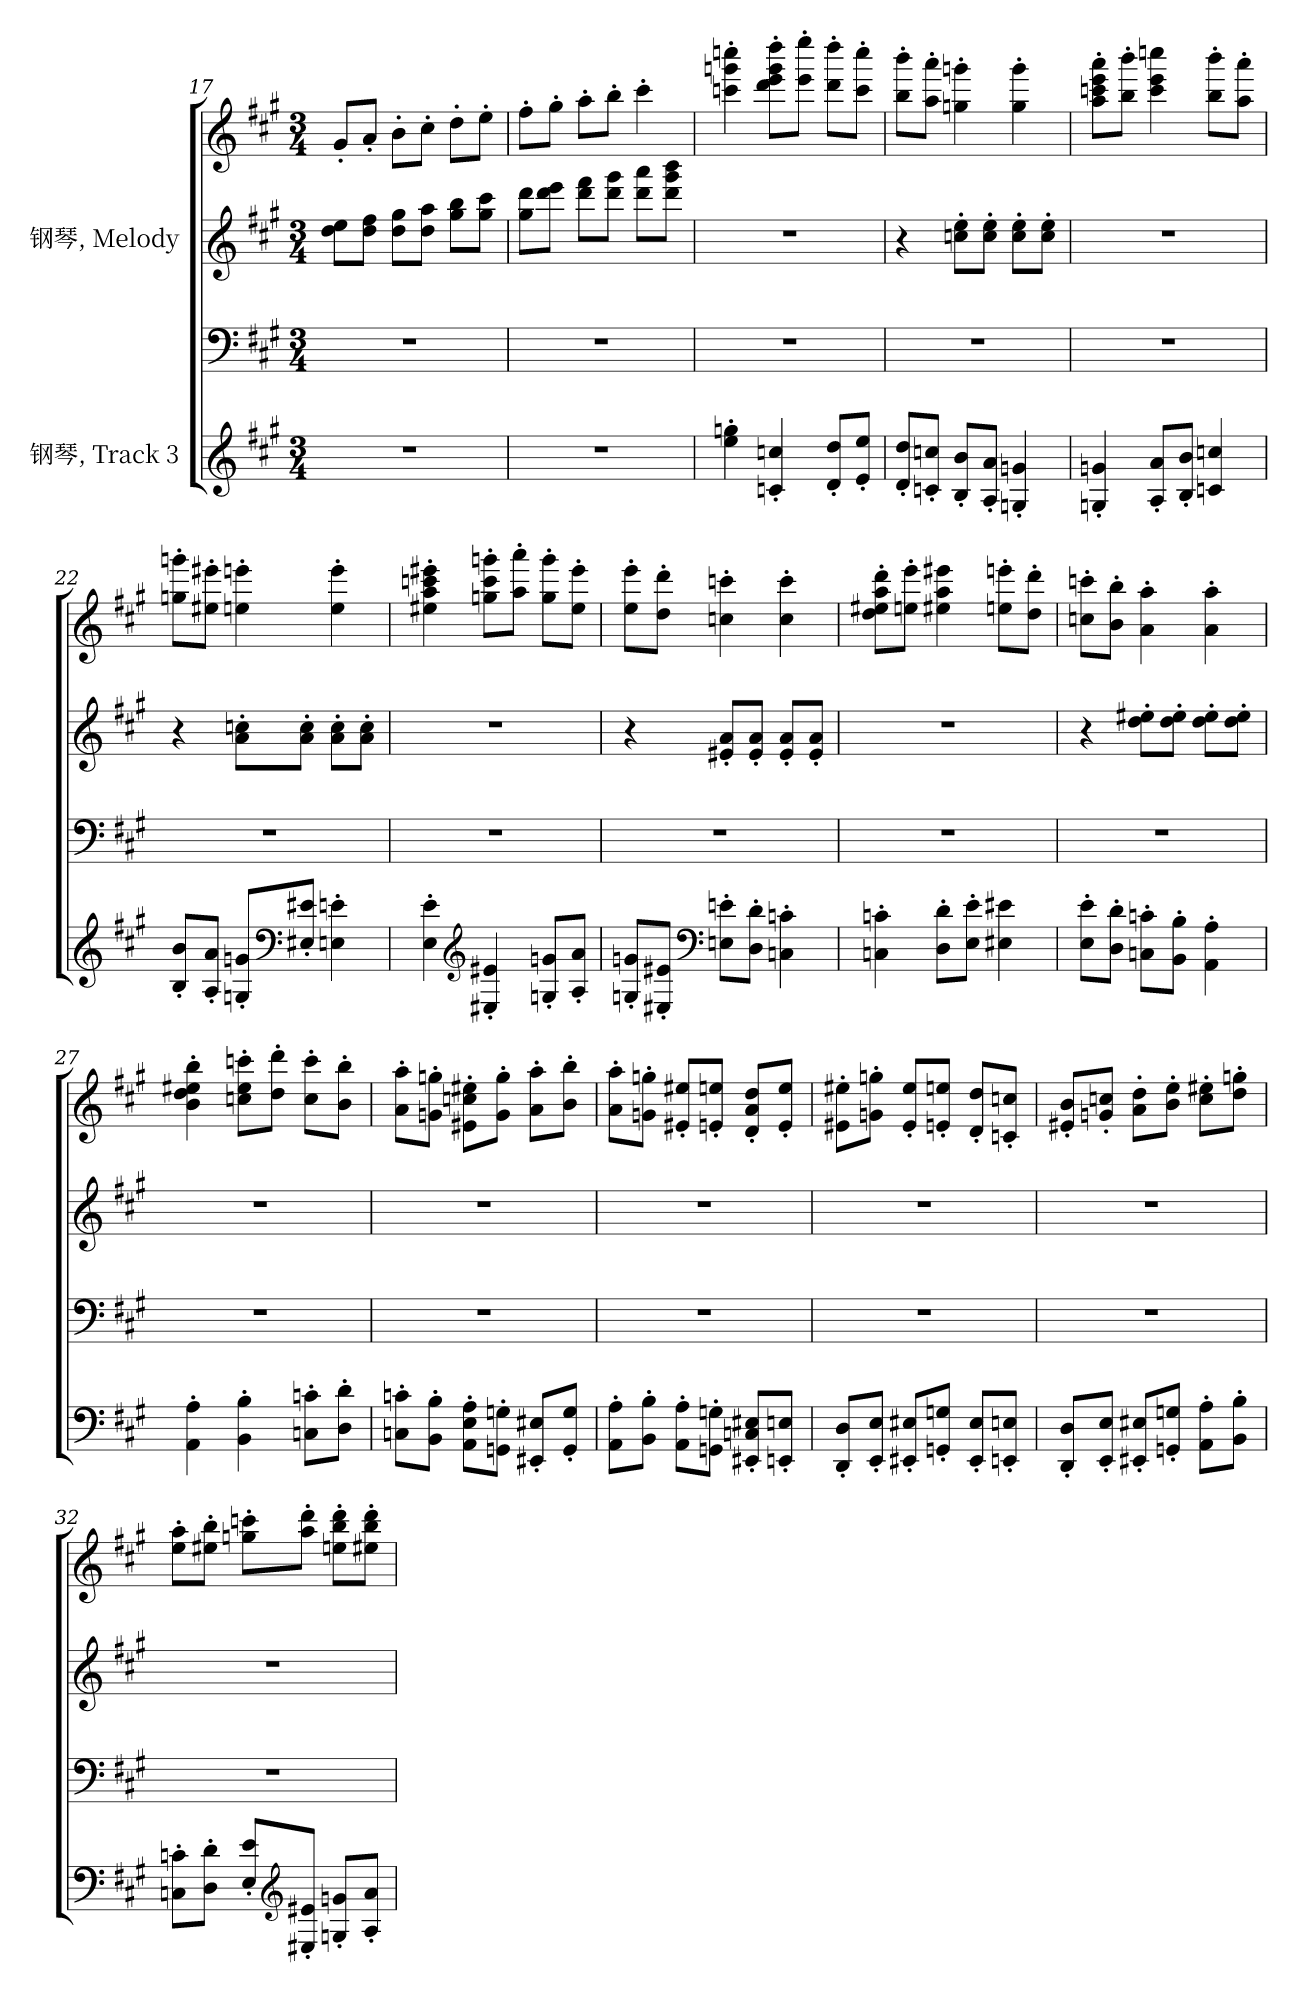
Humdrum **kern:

**kern	**kern	**kern	**kern
*part2	*part2	*part1	*part1
*staff4	*staff3	*staff2	*staff1
*I"钢琴, Track 3	*	*I"钢琴, Melody	*
*clefG2	*clefF4	*clefG2	*clefG2
*k[f#c#g#]	*k[f#c#g#]	*k[f#c#g#]	*k[f#c#g#]
*M3/4	*M3/4	*M3/4	*M3/4
=17	=17	=17	=17
2.r	2.r	8dd\ 8ee\L	8g#'/L
.	.	8dd\ 8ff#\J	8a'/J
.	.	8dd\ 8gg#\L	8b'\L
.	.	8dd\ 8aa\J	8cc#'\J
.	.	8gg#\ 8bb\L	8dd'\L
.	.	8gg#\ 8ccc#\J	8ee'\J
=18	=18	=18	=18
*	*	*	*MM169
2.r	2.r	8gg#\ 8ddd\L	8ff#'\L
.	.	8ddd\ 8eee\J	8gg#'\J
.	.	8ddd\ 8fff#\L	8aa'\L
*	*	*	*MM167
.	.	8ddd\ 8ggg#\J	8bb'\J
*	*	*	*MM164
.	.	8ddd\ 8aaa\L	4ccc#'\
.	.	8ddd\ 8ggg#\ 8bbb\J	.
=19	=19	=19	=19
*	*	*	*MM174
4ee\' 4ggn\'	2.r	2.r	4cccn\' 4gggn\' 4ccccn\'
4cn/' 4ccn/'	.	.	8ddd\' 8eee\' 8ggg\' 8dddd\'L
.	.	.	8eee\' 8eeee\'J
8d/' 8dd/'L	.	.	8ddd\' 8dddd\'L
8e/' 8ee/'J	.	.	8ccc\' 8cccc\'J
!!LO:LB:g=z
=20	=20	=20	=20
8d/' 8dd/'L	2.r	4r	8bb\' 8bbb\'L
8cn/' 8ccn/'J	.	.	8aa\' 8aaa\'J
8B/' 8b/'L	.	8ccn\' 8ee\'L	4ggn\' 4gggn\'
8A/' 8a/'J	.	8cc\' 8ee\'J	.
4Gn/' 4gn/'	.	8cc\' 8ee\'L	4gg\' 4ggg\'
.	.	8cc\' 8ee\'J	.
=21	=21	=21	=21
4Gn/' 4gn/'	2.r	2.r	8aa\' 8cccn\' 8eee\' 8aaa\'L
.	.	.	8bb\' 8bbb\'J
8A/' 8a/'L	.	.	4ccc\ 4eee\ 4ccccn\
8B/' 8b/'J	.	.	.
4cn/ 4ccn/	.	.	8bb\' 8bbb\'L
.	.	.	8aa\' 8aaa\'J
=22	=22	=22	=22
8B/' 8b/'L	2.r	4r	8ggn\' 8gggn\'L
8A/' 8a/'J	.	.	8ee#X\' 8eee#X\'J
8Gn/' 8gn/'L	.	8a\' 8ccn\'L	4een\' 4eeen\'
*clefF4	*	*	*
8E#X/' 8e#X/'J	.	8a\' 8cc\'J	.
4En\' 4en\'	.	8a\' 8cc\'L	4ee\' 4eee\'
.	.	8a\' 8cc\'J	.
=23	=23	=23	=23
4E\' 4e\'	2.r	2.r	4ee#X\' 4aa\' 4cccn\' 4eee#X\'
*clefG2	*	*	*
4E#X/' 4e#X/'	.	.	8ggn\' 8ccc\' 8gggn\'L
.	.	.	8aa\' 8aaa\'J
8Gn/' 8gn/'L	.	.	8gg\' 8ggg\'L
8A/' 8a/'J	.	.	8ee#\' 8eee#\'J
!!LO:PB:g=z
=24	=24	=24	=24
8Gn/' 8gn/'L	2.r	4r	8ee\' 8eee\'L
8E#X/' 8e#X/'J	.	.	8dd\' 8ddd\'J
*clefF4	*	*	*
8En\' 8en\'L	.	8e#X/' 8a/'L	4ccn\' 4cccn\'
8D\' 8d\'J	.	8e#/' 8a/'J	.
4Cn\' 4cn\'	.	8e#/' 8a/'L	4cc\' 4ccc\'
.	.	8e#/' 8a/'J	.
=25	=25	=25	=25
4Cn\' 4cn\'	2.r	2.r	8dd\' 8ee#X\' 8aa\' 8ddd\'L
.	.	.	8een\' 8eee\'J
8D\' 8d\'L	.	.	4ee#X\ 4aa\ 4eee#X\
8E\' 8e\'J	.	.	.
4E#X\ 4e#X\	.	.	8een\' 8eeen\'L
.	.	.	8dd\' 8ddd\'J
=26	=26	=26	=26
8E\' 8e\'L	2.r	4r	8ccn\' 8cccn\'L
8D\' 8d\'J	.	.	8b\' 8bb\'J
8Cn\' 8cn\'L	.	8dd\' 8ee#X\'L	4a\' 4aa\'
8BB\' 8B\'J	.	8dd\' 8ee#\'J	.
4AA\' 4A\'	.	8dd\' 8ee#\'L	4a\' 4aa\'
.	.	8dd\' 8ee#\'J	.
=27	=27	=27	=27
4AA\' 4A\'	2.r	2.r	4b\' 4dd\' 4ee#X\' 4bb\'
4BB\' 4B\'	.	.	8ccn\' 8ee#\' 8cccn\'L
.	.	.	8dd\' 8ddd\'J
8Cn\' 8cn\'L	.	.	8cc\' 8ccc\'L
8D\' 8d\'J	.	.	8b\' 8bb\'J
!!LO:LB:g=z
=28	=28	=28	=28
8Cn\' 8cn\'L	2.r	2.r	8a\' 8aa\'L
8BB\' 8B\'J	.	.	8gn\' 8ggn\'J
8AA\' 8E\' 8A\'L	.	.	8e#X\' 8ccn\' 8ee#X\'L
8GGn\' 8Gn\'J	.	.	8g\' 8gg\'J
8EE#X/' 8E#X/'L	.	.	8a\' 8aa\'L
8GG/' 8G/'J	.	.	8b\' 8bb\'J
=29	=29	=29	=29
8AA\' 8A\'L	2.r	2.r	8a\' 8aa\'L
8BB\' 8B\'J	.	.	8gn\' 8ggn\'J
8AA\' 8A\'L	.	.	8e#X/' 8ee#X/'L
8GGn\' 8Gn\'J	.	.	8en/' 8een/'J
8EE#X/' 8Cn/' 8E#X/'L	.	.	8d/' 8a/' 8dd/'L
8EEn/' 8En/'J	.	.	8e/' 8ee/'J
=30	=30	=30	=30
8DD/' 8D/'L	2.r	2.r	8e#X\' 8ee#X\'L
8EE/' 8E/'J	.	.	8gn\' 8ggn\'J
8EE#X/' 8E#X/'L	.	.	8e#/' 8ee#/'L
8GGn/' 8Gn/'J	.	.	8en/' 8een/'J
8EE#/' 8E#/'L	.	.	8d/' 8dd/'L
8EEn/' 8En/'J	.	.	8cn/' 8ccn/'J
!!LO:LB:g=z
=31	=31	=31	=31
8DD/' 8D/'L	2.r	2.r	8e#X/' 8b/'L
8EE/' 8E/'J	.	.	8gn/' 8ccn/'J
8EE#X/' 8E#X/'L	.	.	8a\' 8dd\'L
8GGn/' 8Gn/'J	.	.	8b\' 8ee\'J
8AA\' 8A\'L	.	.	8cc\' 8ee#X\'L
8BB\' 8B\'J	.	.	8dd\' 8ggn\'J
=32	=32	=32	=32
8Cn\' 8cn\'L	2.r	2.r	8ee\' 8aa\'L
8D\' 8d\'J	.	.	8ee#X\' 8bb\'J
8E/' 8e/'L	.	.	8ggn\' 8cccn\'L
*clefG2	*	*	*
8E#X/' 8e#X/'J	.	.	8aa\' 8ddd\'J
8Gn/' 8gn/'L	.	.	8een\' 8bb\' 8ddd\'L
8A/' 8a/'J	.	.	8ee#X\' 8bb\' 8ddd\'J
=	=	=	=
*-	*-	*-	*-
